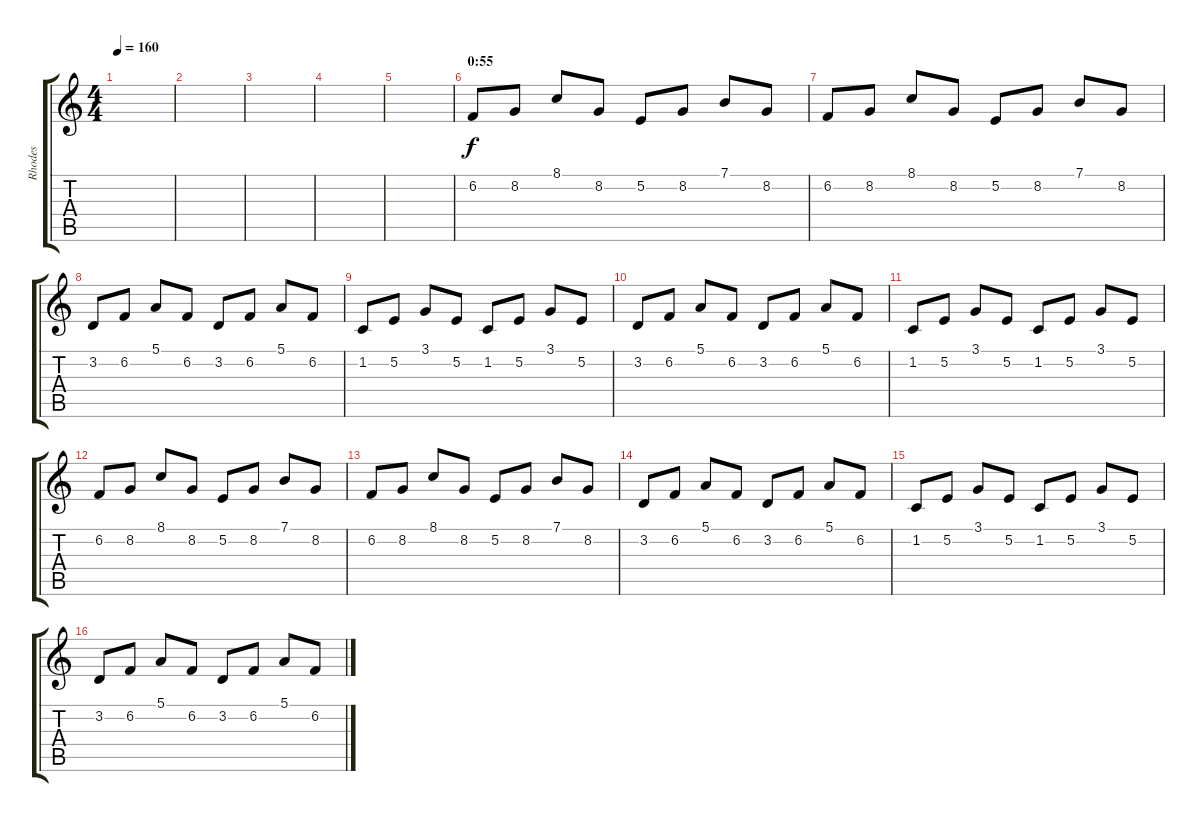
\track ("Rhodes" "Rhodes") {instrument electricpiano1}
\staff {score tabs}
\tuning (E4 B3 G3 D3 A2 E2) {hide}
\ts (4 4)
\tempo 160
\clef g2
\ks c
|
|
|
|
|
\section ("" "0:55")
6.2.8 8.2.8 8.1.8 8.2.8 5.2.8 8.2.8 7.1.8 8.2.8 |
6.2.8 8.2.8 8.1.8 8.2.8 5.2.8 8.2.8 7.1.8 8.2.8 |
3.2.8 6.2.8 5.1.8 6.2.8 3.2.8 6.2.8 5.1.8 6.2.8 |
1.2.8 5.2.8 3.1.8 5.2.8 1.2.8 5.2.8 3.1.8 5.2.8 |
3.2.8 6.2.8 5.1.8 6.2.8 3.2.8 6.2.8 5.1.8 6.2.8 |
1.2.8 5.2.8 3.1.8 5.2.8 1.2.8 5.2.8 3.1.8 5.2.8 |
6.2.8 8.2.8 8.1.8 8.2.8 5.2.8 8.2.8 7.1.8 8.2.8 |
6.2.8 8.2.8 8.1.8 8.2.8 5.2.8 8.2.8 7.1.8 8.2.8 |
3.2.8 6.2.8 5.1.8 6.2.8 3.2.8 6.2.8 5.1.8 6.2.8 |
1.2.8 5.2.8 3.1.8 5.2.8 1.2.8 5.2.8 3.1.8 5.2.8 |
3.2.8 6.2.8 5.1.8 6.2.8 3.2.8 6.2.8 5.1.8 6.2.8
